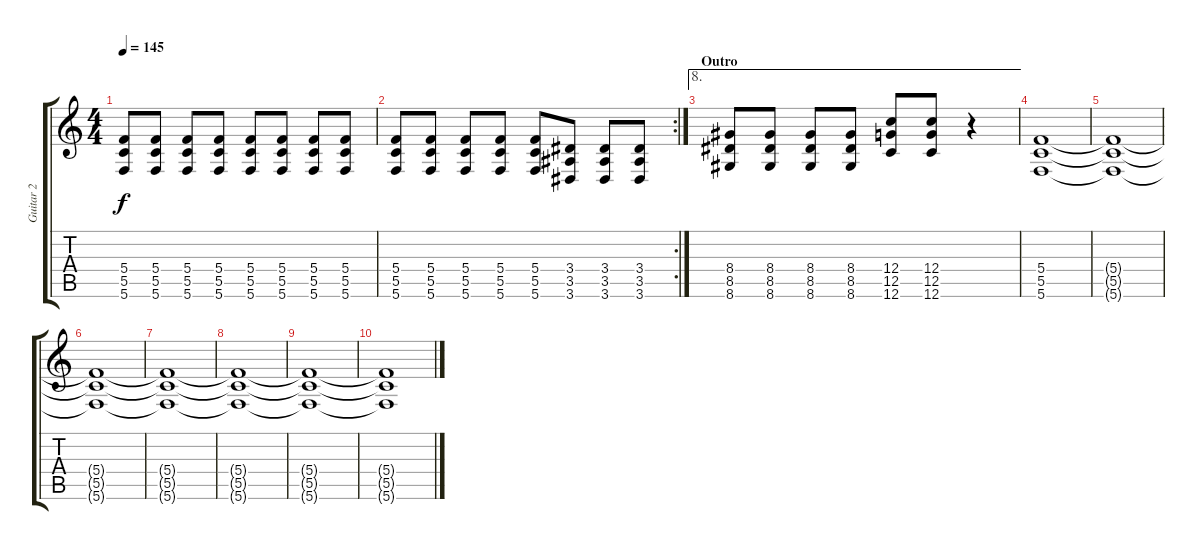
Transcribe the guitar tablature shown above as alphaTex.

\track ("Guitar 2" "Guitar 2") {instrument distortionguitar}
\staff {score tabs}
\tuning (D4 A3 F3 C3 G2 C2) {hide}
\ts (4 4)
\tempo 145
\clef g2
\ks c
(5.4 5.5 5.6).8{dy f} (5.4 5.5 5.6).8 (5.4 5.5 5.6).8 (5.4 5.5 5.6).8 (5.4 5.5 5.6).8 (5.4 5.5 5.6).8 (5.4 5.5 5.6).8 (5.4 5.5 5.6).8 |
\rc 2
(5.4 5.5 5.6).8 (5.4 5.5 5.6).8 (5.4 5.5 5.6).8 (5.4 5.5 5.6).8 (5.4 5.5 5.6).8 (3.4 3.5 3.6).8 (3.4 3.5 3.6).8 (3.4 3.5 3.6).8 |
\ae 8
\section ("" "Outro")
(8.4 8.5 8.6).8 (8.4 8.5 8.6).8 (8.4 8.5 8.6).8 (8.4 8.5 8.6).8 (12.4 12.5 12.6).8 (12.4 12.5 12.6).8 r.4 |
(5.4 5.5 5.6).1 |
(5.4{t} 5.5{t} 5.6{t}).1 |
(5.4{t} 5.5{t} 5.6{t}).1 |
(5.4{t} 5.5{t} 5.6{t}).1 |
(5.4{t} 5.5{t} 5.6{t}).1 |
(5.4{t} 5.5{t} 5.6{t}).1 |
(5.4{t} 5.5{t} 5.6{t}).1
